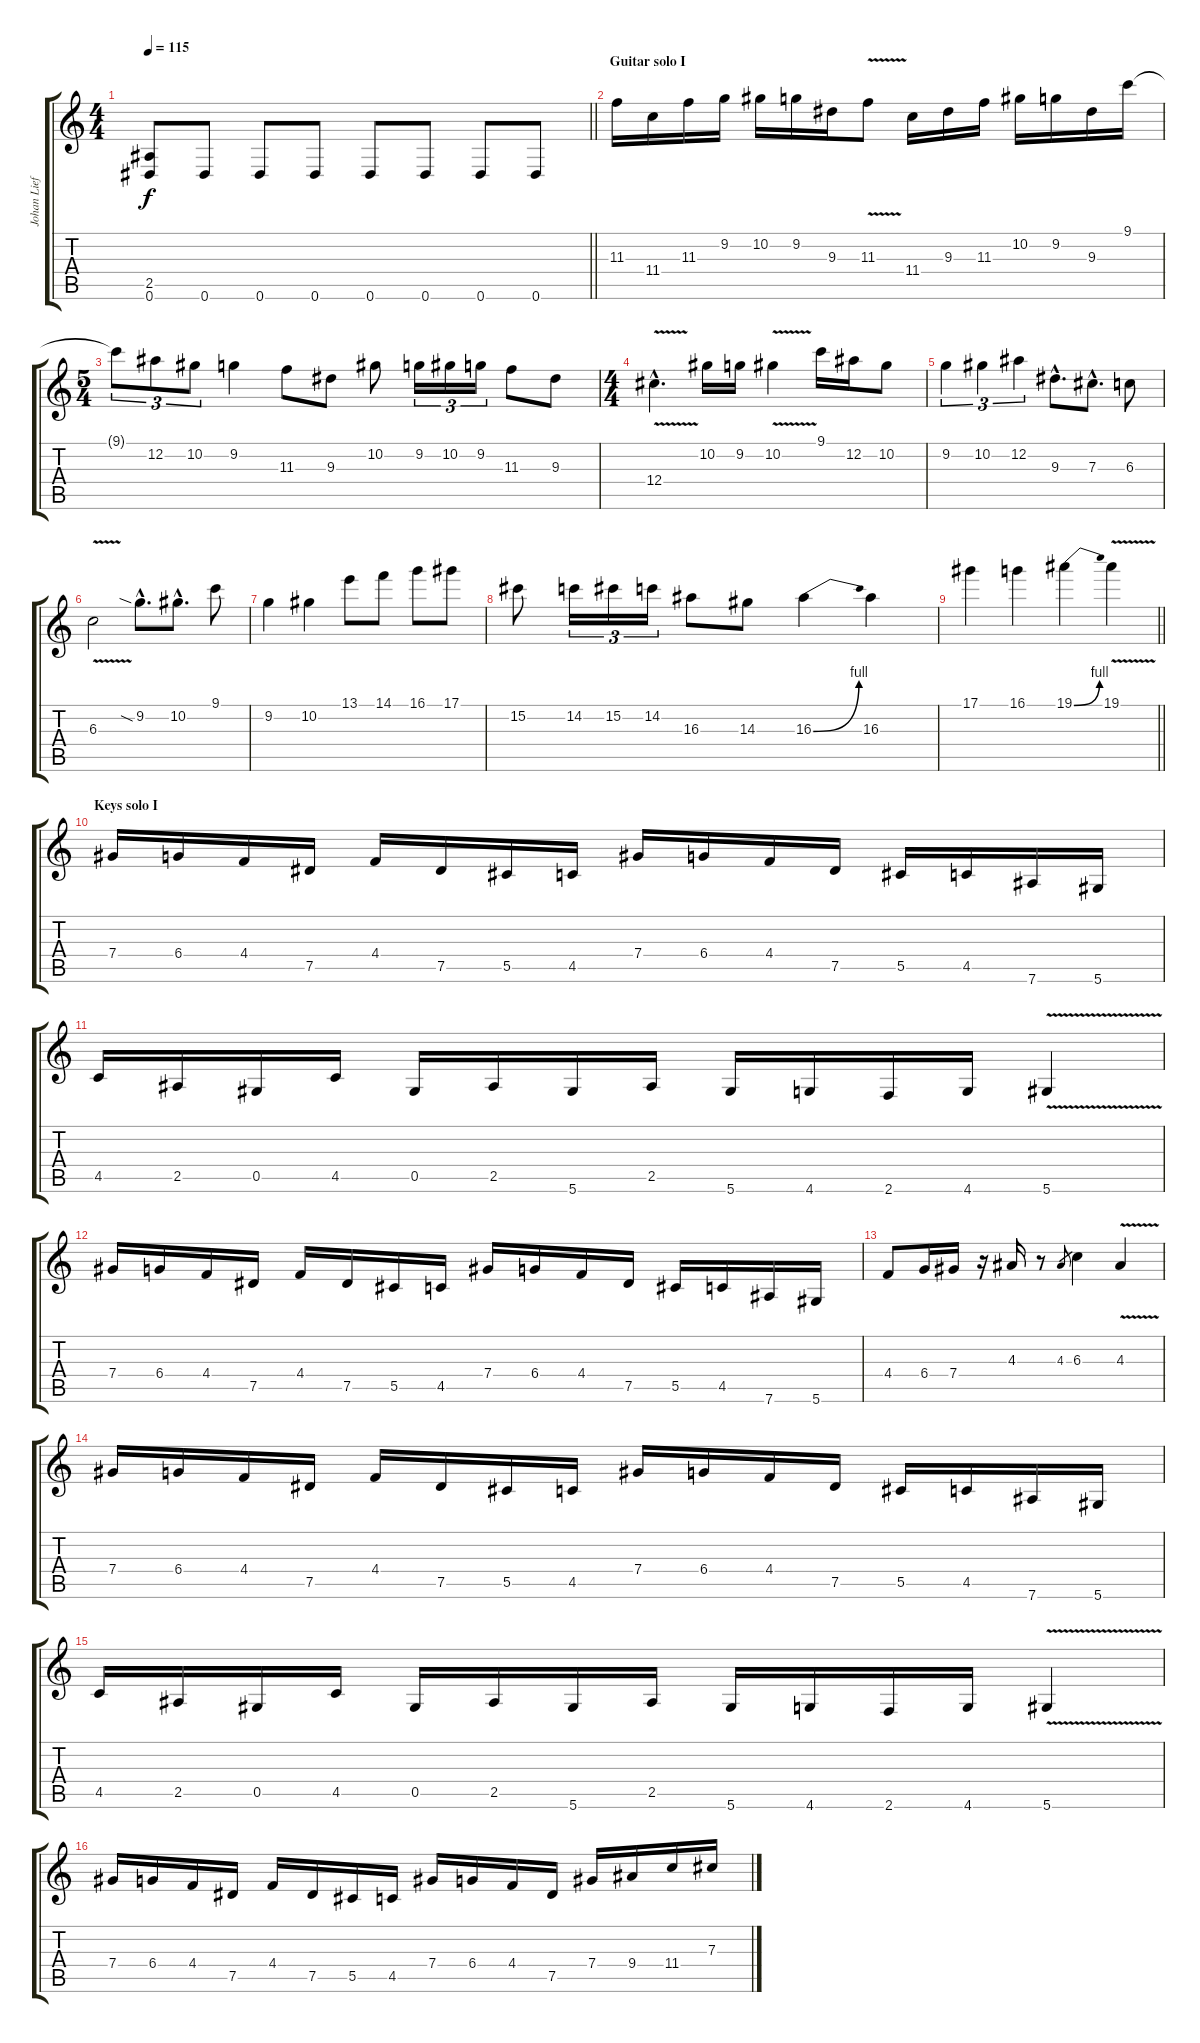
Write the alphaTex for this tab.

\track ("Johan Liefvendahl" "Johan Lief") {instrument overdrivenguitar}
\staff {score tabs}
\tuning (Eb4 Bb3 Gb3 Db3 Ab2 Eb2) {hide}
\ts (4 4)
\tempo 115
\clef g2
\barLineRight lightlight
\ks c
(2.5 0.6).8{dy f} 0.6.8 0.6.8 0.6.8 0.6.8 0.6.8 0.6.8 0.6.8 |
\section ("" "Guitar solo I")
11.3.16{volume 16} 11.4.16 11.3.16 9.2.16 10.2.16 9.2.16 9.3.16 11.3{v}.8 11.4.16 9.3.16 11.3.16 10.2.16 9.2.16 9.3.16 9.1.16 |
\ts (5 4)
9.1{t}.8{tu (3 2)} 12.2.8{tu (3 2)} 10.2.8{tu (3 2)} 9.2.4 11.3.8 9.3.8 10.2.8 9.2.16{tu (3 2)} 10.2.16{tu (3 2)} 9.2.16{tu (3 2)} 11.3.8 9.3.8 |
\ts (4 4)
12.4{v hac}.4{d} 10.2.16 9.2.16 10.2{v}.4 9.1.16 12.2.16 10.2.8 |
9.2.4{tu (3 2)} 10.2.4{tu (3 2)} 12.2.4{tu (3 2)} 9.3{hac}.8{d} 7.3{hac}.8{d} 6.3.8 |
6.3{v}.2 9.2{sia hac}.8{d} 10.2{hac}.8{d} 9.1.8 |
9.2.4 10.2.4 13.1.8 14.1.8 16.1.8 17.1.8 |
15.2.8 14.2.16{tu (3 2)} 15.2.16{tu (3 2)} 14.2.16{tu (3 2)} 16.3.8 14.3.8 16.3{be (bend 0 0 60 4)}.4 16.3.4 |
\barLineRight lightlight
17.1.4 16.1.4 19.1{be (bend 0 0 60 4)}.4 19.1{v}.4 |
\section ("" "Keys solo I")
7.4.16{volume 11} 6.4.16 4.4.16 7.5.16 4.4.16 7.5.16 5.5.16 4.5.16 7.4.16 6.4.16 4.4.16 7.5.16 5.5.16 4.5.16 7.6.16 5.6.16 |
4.5.16 2.5.16 0.5.16 4.5.16 0.5.16 2.5.16 5.6.16 2.5.16 5.6.16 4.6.16 2.6.16 4.6.16 5.6{v}.4 |
7.4.16 6.4.16 4.4.16 7.5.16 4.4.16 7.5.16 5.5.16 4.5.16 7.4.16 6.4.16 4.4.16 7.5.16 5.5.16 4.5.16 7.6.16 5.6.16 |
4.4.8 6.4.16 7.4.16 r.16 4.3.16 r.8 4.3.8{gr} 6.3.4 4.3{v}.4 |
7.4.16 6.4.16 4.4.16 7.5.16 4.4.16 7.5.16 5.5.16 4.5.16 7.4.16 6.4.16 4.4.16 7.5.16 5.5.16 4.5.16 7.6.16 5.6.16 |
4.5.16 2.5.16 0.5.16 4.5.16 0.5.16 2.5.16 5.6.16 2.5.16 5.6.16 4.6.16 2.6.16 4.6.16 5.6{v}.4 |
7.4.16 6.4.16 4.4.16 7.5.16 4.4.16 7.5.16 5.5.16 4.5.16 7.4.16 6.4.16 4.4.16 7.5.16 7.4.16 9.4.16 11.4.16 7.3.16
